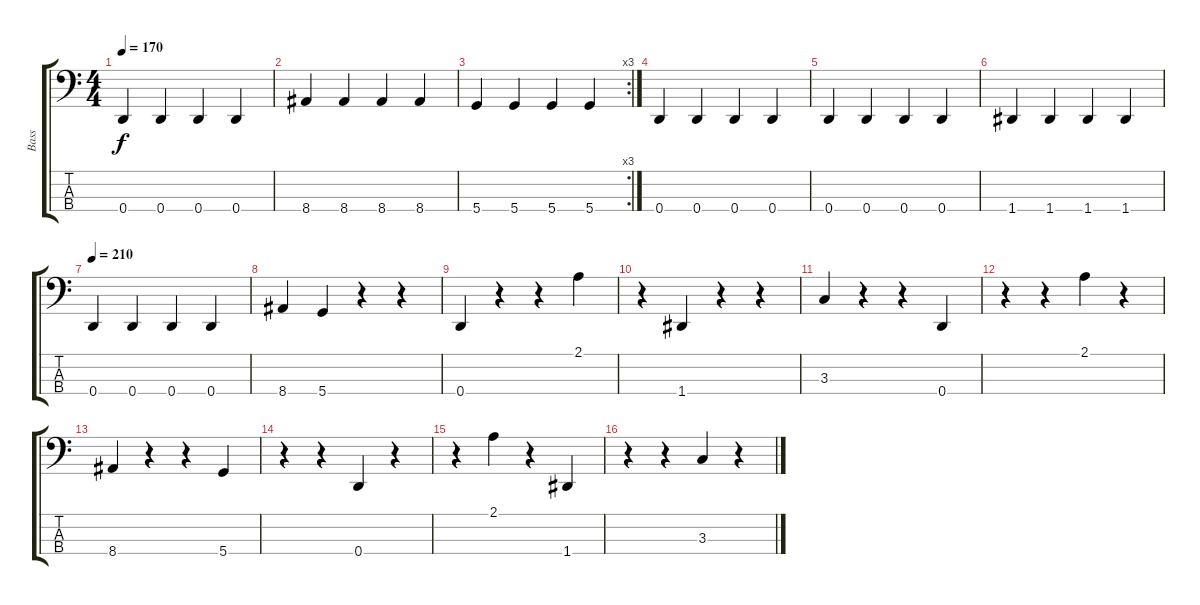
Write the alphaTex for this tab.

\track ("Bass" "Bass") {instrument electricbasspick}
\staff {score tabs}
\tuning (G2 D2 A1 D1) {hide}
\ts (4 4)
\tempo 170
\clef f4
\ks c
0.4.4{dy f} 0.4.4 0.4.4 0.4.4 |
8.4.4 8.4.4 8.4.4 8.4.4 |
\rc 3
5.4.4 5.4.4 5.4.4 5.4.4 |
0.4.4 0.4.4 0.4.4 0.4.4 |
0.4.4 0.4.4 0.4.4 0.4.4 |
1.4.4 1.4.4 1.4.4 1.4.4 |
\tempo 210
0.4.4 0.4.4 0.4.4 0.4.4 |
8.4.4 5.4.4 r.4 r.4 |
0.4.4 r.4 r.4 2.1.4 |
r.4 1.4.4 r.4 r.4 |
3.3.4 r.4 r.4 0.4.4 |
r.4 r.4 2.1.4 r.4 |
8.4.4 r.4 r.4 5.4.4 |
r.4 r.4 0.4.4 r.4 |
r.4 2.1.4 r.4 1.4.4 |
r.4 r.4 3.3.4 r.4
